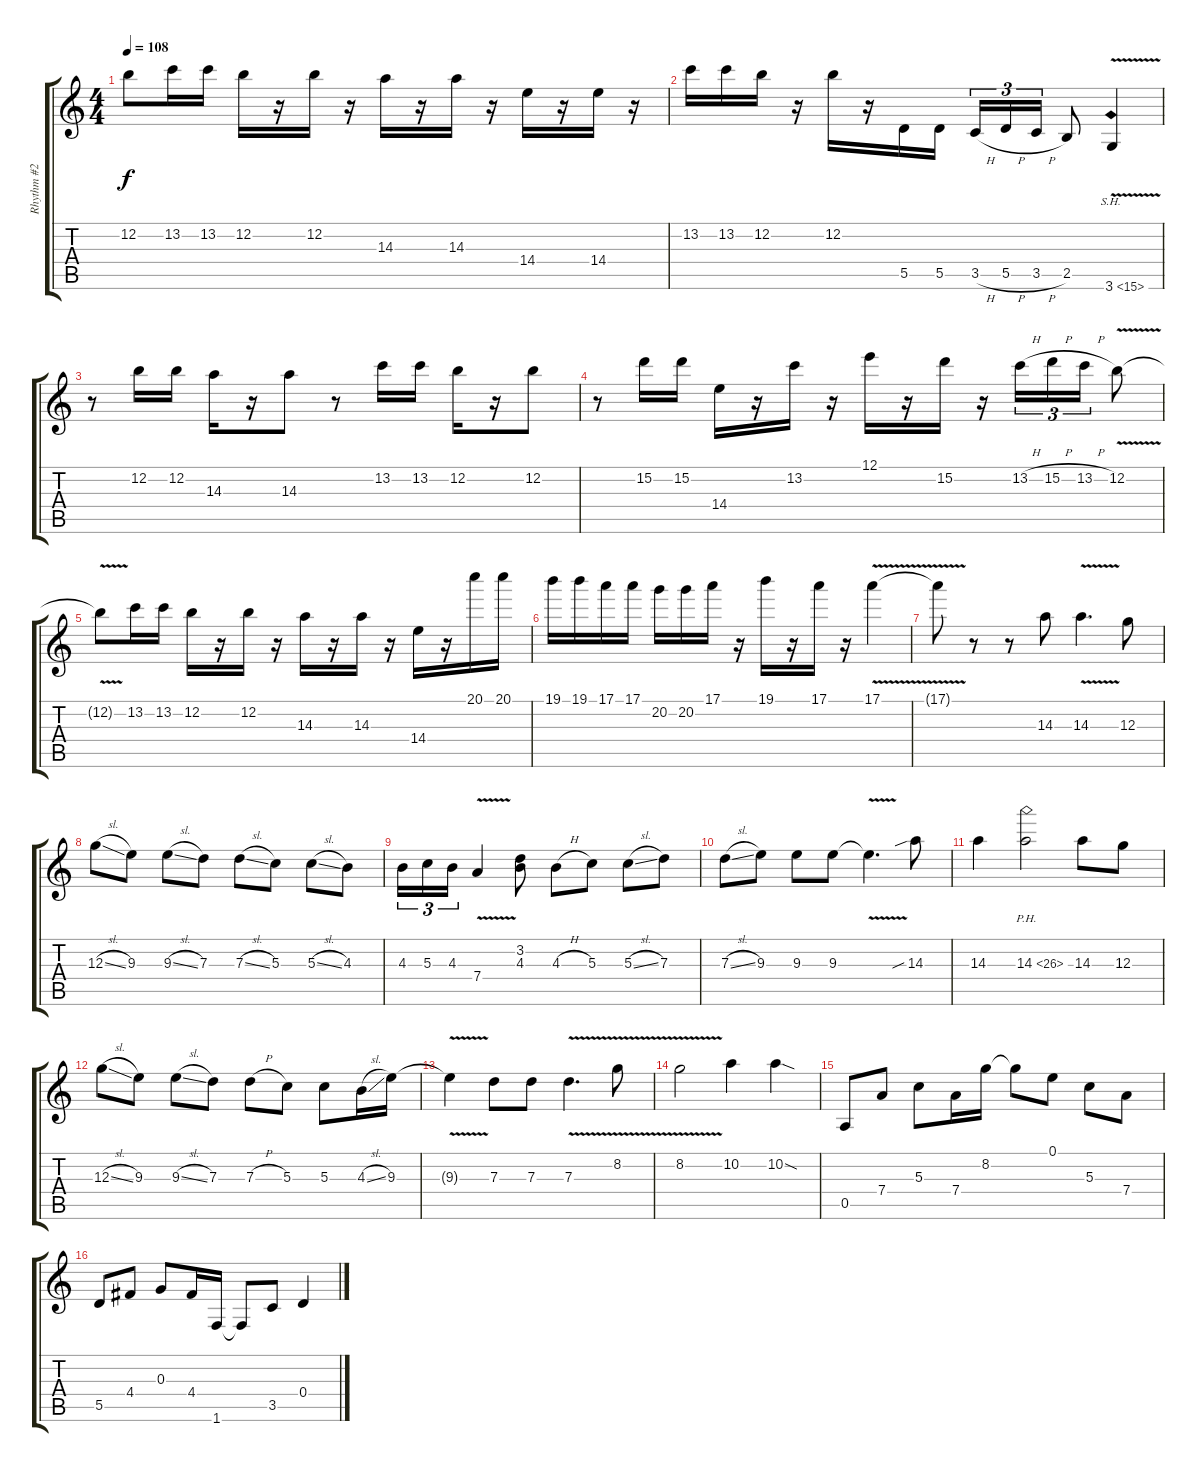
\track ("Rhythm #2" "Rhythm #2") {instrument distortionguitar}
\staff {score tabs}
\tuning (E4 B3 G3 D3 A2 E2) {hide}
\ts (4 4)
\tempo 108
\clef g2
\ks c
12.2{t}.8{dy f} 13.2.16 13.2.16 12.2.16 r.16 12.2.16 r.16 14.3.16 r.16 14.3.16 r.16 14.4.16 r.16 14.4.16 r.16 |
13.2.16 13.2.16 12.2.16 r.16 12.2.16 r.16 5.5.16 5.5.16 3.5{h}.16{tu (3 2)} 5.5{h}.16{tu (3 2)} 3.5{h}.16{tu (3 2)} 2.5.8 3.6{sh 12 v}.4 |
r.8 12.2.16 12.2.16 14.3.16 r.16 14.3.8 r.8 13.2.16 13.2.16 12.2.16 r.16 12.2.8 |
r.8 15.2.16 15.2.16 14.4.16 r.16 13.2.16 r.16 12.1.16 r.16 15.2.16 r.16 13.2{h}.16{tu (3 2)} 15.2{h}.16{tu (3 2)} 13.2{h}.16{tu (3 2)} 12.2{v}.8 |
12.2{t}.8 13.2.16 13.2.16 12.2.16 r.16 12.2.16 r.16 14.3.16 r.16 14.3.16 r.16 14.4.16 r.16 20.1.16 20.1.16 |
19.1.16 19.1.16 17.1.16 17.1.16 20.2.16 20.2.16 17.1.16 r.16 19.1.16 r.16 17.1.16 r.16 17.1{v}.4 |
17.1{t}.8 r.8 r.8 14.3.8 14.3{v}.4{d} 12.3.8 |
12.3{sl}.8 9.3.8 9.3{sl}.8 7.3.8 7.3{sl}.8 5.3.8 5.3{sl}.8 4.3.8 |
4.3.16{tu (3 2)} 5.3.16{tu (3 2)} 4.3.16{tu (3 2)} 7.4{v}.4 (3.2 4.3).8 4.3{h}.8 5.3.8 5.3{sl}.8 7.3.8 |
7.3{sl}.8 9.3.8 9.3.8 9.3.8 9.3{v t}.4{d} 14.3{sib}.8 |
14.3.4 14.3{ph 12}.2 14.3.8 12.3.8 |
12.3{sl}.8 9.3.8 9.3{sl}.8 7.3.8 7.3{h}.8 5.3.8 5.3.8 4.3{sl}.16 9.3.16 |
9.3{v t}.4 7.3.8 7.3.8 7.3{v}.4{d} 8.2{v}.8 |
8.2{v}.2 10.2.4 10.2{sod}.4 |
0.5.8 7.4.8 5.3.8 7.4.16 8.2.16 8.2{t}.8 0.1.8 5.3.8 7.4.8 |
5.5.8 4.4.8 0.3.8 4.4.16 1.6.16 1.6{t}.8 3.5.8 0.4.4
